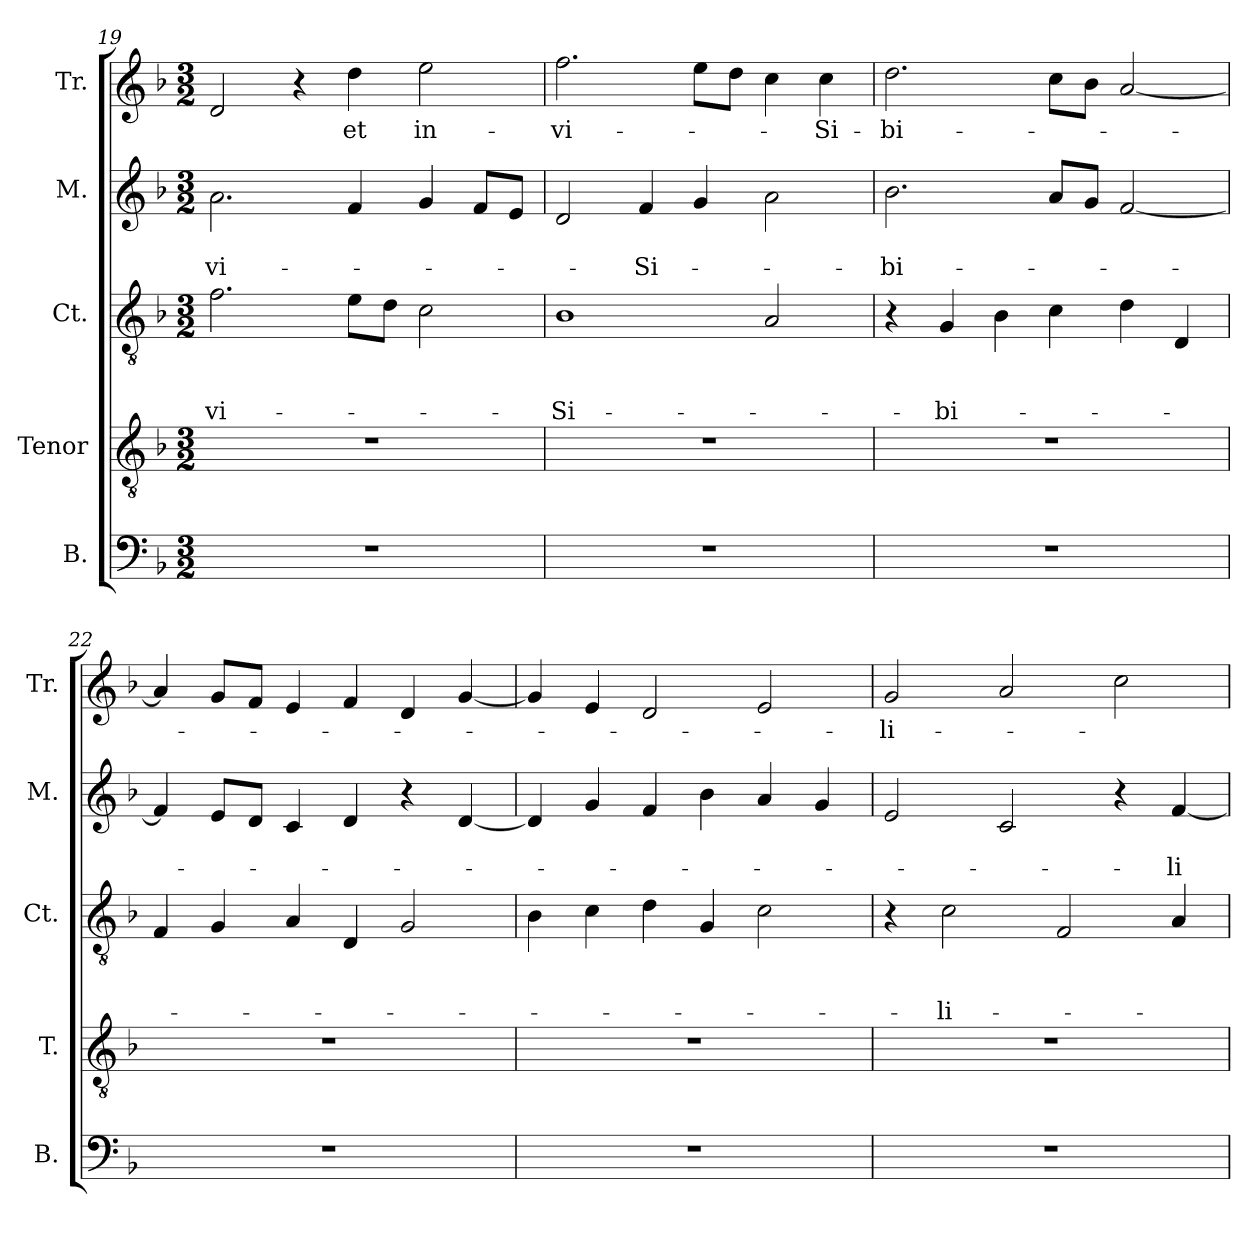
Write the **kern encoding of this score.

**kern	**kern	**kern	**text	**text	**text	**kern	**text	**text	**kern	**text
*part5	*part4	*part3	*part3	*part3	*part3	*part2	*part2	*part2	*part1	*part1
*staff5	*staff4	*staff3	*staff3	*staff3	*staff3	*staff2	*staff2	*staff2	*staff1	*staff1
*I"B.	*I"Tenor	*I"Ct.	*	*	*	*I"M.	*	*	*I"Tr.	*
*I'B.	*I'T.	*I'Ct.	*	*	*	*I'M.	*	*	*I'Tr.	*
*clefF4	*clefGv2	*clefGv2	*	*	*	*clefG2	*	*	*clefG2	*
*k[b-]	*k[b-]	*k[b-]	*	*	*	*k[b-]	*	*	*k[b-]	*
*F:	*F:	*F:	*	*	*	*F:	*	*	*F:	*
*M3/2	*M3/2	*M3/2	*	*	*	*M3/2	*	*	*M3/2	*
=19	=19	=19	=19	=19	=19	=19	=19	=19	=19	=19
!	!	!	!	!	!LO:LY:b	!	!	!LO:LY:b	!	!
1.r	1.r	2.f\	.	.	-vi-	2.a\	.	-vi-	2d/	.
.	.	.	.	.	.	.	.	.	4r	.
!	!	!	!	!	!	!	!	!	!	!LO:LY:b
.	.	8e\L	.	.	.	4f/	.	.	4dd\	et
.	.	8d\J	.	.	.	.	.	.	.	.
!	!	!	!	!	!	!	!	!	!	!LO:LY:b
.	.	2c\	.	.	.	4g/	.	.	2ee\	in-
.	.	.	.	.	.	8f/L	.	.	.	.
.	.	.	.	.	.	8e/J	.	.	.	.
=20	=20	=20	=20	=20	=20	=20	=20	=20	=20	=20
!	!	!	!	!	!LO:LY:b	!	!	!	!	!LO:LY:b
1.r	1.r	1B-	.	.	-Si-	2d/	.	.	2.ff\	-vi-
!	!	!	!	!	!	!	!	!LO:LY:b	!	!
.	.	.	.	.	.	4f/	.	-Si-	.	.
.	.	.	.	.	.	4g/	.	.	8ee\L	.
.	.	.	.	.	.	.	.	.	8dd\J	.
.	.	2A/	.	.	.	2a\	.	.	4cc\	.
!	!	!	!	!	!	!	!	!	!	!LO:LY:b
.	.	.	.	.	.	.	.	.	4cc\	-Si-
=21	=21	=21	=21	=21	=21	=21	=21	=21	=21	=21
!	!	!	!	!	!	!	!	!LO:LY:b	!	!LO:LY:b
1.r	1.r	4r	.	.	.	2.b-\	.	-bi-	2.dd\	-bi-
!	!	!	!	!	!LO:LY:b	!	!	!	!	!
.	.	4G/	.	.	-bi-	.	.	.	.	.
.	.	4B-\	.	.	.	.	.	.	.	.
.	.	4c\	.	.	.	8a/L	.	.	8cc\L	.
.	.	.	.	.	.	8g/J	.	.	8b-\J	.
.	.	4d\	.	.	.	[<2f/	.	.	[<2a/	.
.	.	4D/	.	.	.	.	.	.	.	.
=22	=22	=22	=22	=22	=22	=22	=22	=22	=22	=22
1.r	1.r	4F/	.	.	.	4f/]	.	.	4a/]	.
.	.	4G/	.	.	.	8e/L	.	.	8g/L	.
.	.	.	.	.	.	8d/J	.	.	8f/J	.
.	.	4A/	.	.	.	4c/	.	.	4e/	.
.	.	4D/	.	.	.	4d/	.	.	4f/	.
.	.	2G/	.	.	.	4r	.	.	4d/	.
.	.	.	.	.	.	[<4d/	.	.	[<4g/	.
=23	=23	=23	=23	=23	=23	=23	=23	=23	=23	=23
1.r	1.r	4B-\	.	.	.	4d/]	.	.	4g/]	.
.	.	4c\	.	.	.	4g/	.	.	4e/	.
.	.	4d\	.	.	.	4f/	.	.	2d/	.
.	.	4G/	.	.	.	4b-\	.	.	.	.
.	.	2c\	.	.	.	4a/	.	.	2e/	.
.	.	.	.	.	.	4g/	.	.	.	.
!!LO:LB:g=z
=24	=24	=24	=24	=24	=24	=24	=24	=24	=24	=24
!LO:N:vis=1	!LO:N:vis=1	!	!	!	!	!	!	!	!	!LO:LY:b:rj
1.r	1.r	4r	.	.	.	2e/	.	.	2g/	-li-
!	!	!	!	!	!LO:LY:b	!	!	!	!	!
.	.	2c\	.	.	-li-	.	.	.	.	.
.	.	.	.	.	.	2c/	.	.	2a/	.
.	.	2F/	.	.	.	.	.	.	.	.
.	.	.	.	.	.	4r	.	.	2cc\	.
!	!	!	!	!	!	!	!	!LO:LY:b	!	!
.	.	4A/	.	.	.	[<4f/	.	-li-	.	.
=	=	=	=	=	=	=	=	=	=	=
*-	*-	*-	*-	*-	*-	*-	*-	*-	*-	*-
